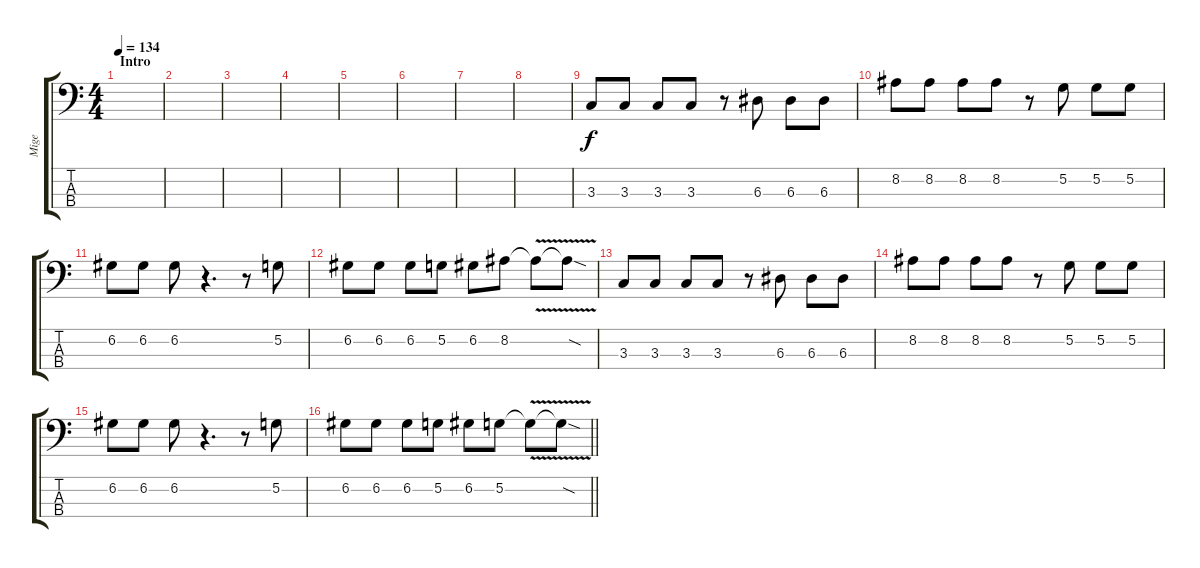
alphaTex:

\track ("Mige" "Mige") {instrument electricbassfinger}
\staff {score tabs}
\tuning (G2 D2 A1 E1) {hide}
\ts (4 4)
\section ("" "Intro")
\tempo 134
\clef f4
\ks c
|
|
|
|
|
|
|
|
3.3.8 3.3.8 3.3.8 3.3.8 r.8 6.3.8 6.3.8 6.3.8 |
8.2.8 8.2.8 8.2.8 8.2.8 r.8 5.2.8 5.2.8 5.2.8 |
6.2.8 6.2.8 6.2.8 r.4{d} r.8 5.2.8 |
6.2.8 6.2.8 6.2.8 5.2.8 6.2.8 8.2.8 8.2{v t}.8 8.2{sod t}.8 |
3.3.8 3.3.8 3.3.8 3.3.8 r.8 6.3.8 6.3.8 6.3.8 |
8.2.8 8.2.8 8.2.8 8.2.8 r.8 5.2.8 5.2.8 5.2.8 |
6.2.8 6.2.8 6.2.8 r.4{d} r.8 5.2.8 |
\barLineRight lightlight
6.2.8 6.2.8 6.2.8 5.2.8 6.2.8 5.2.8 5.2{v t}.8 5.2{sod t}.8
